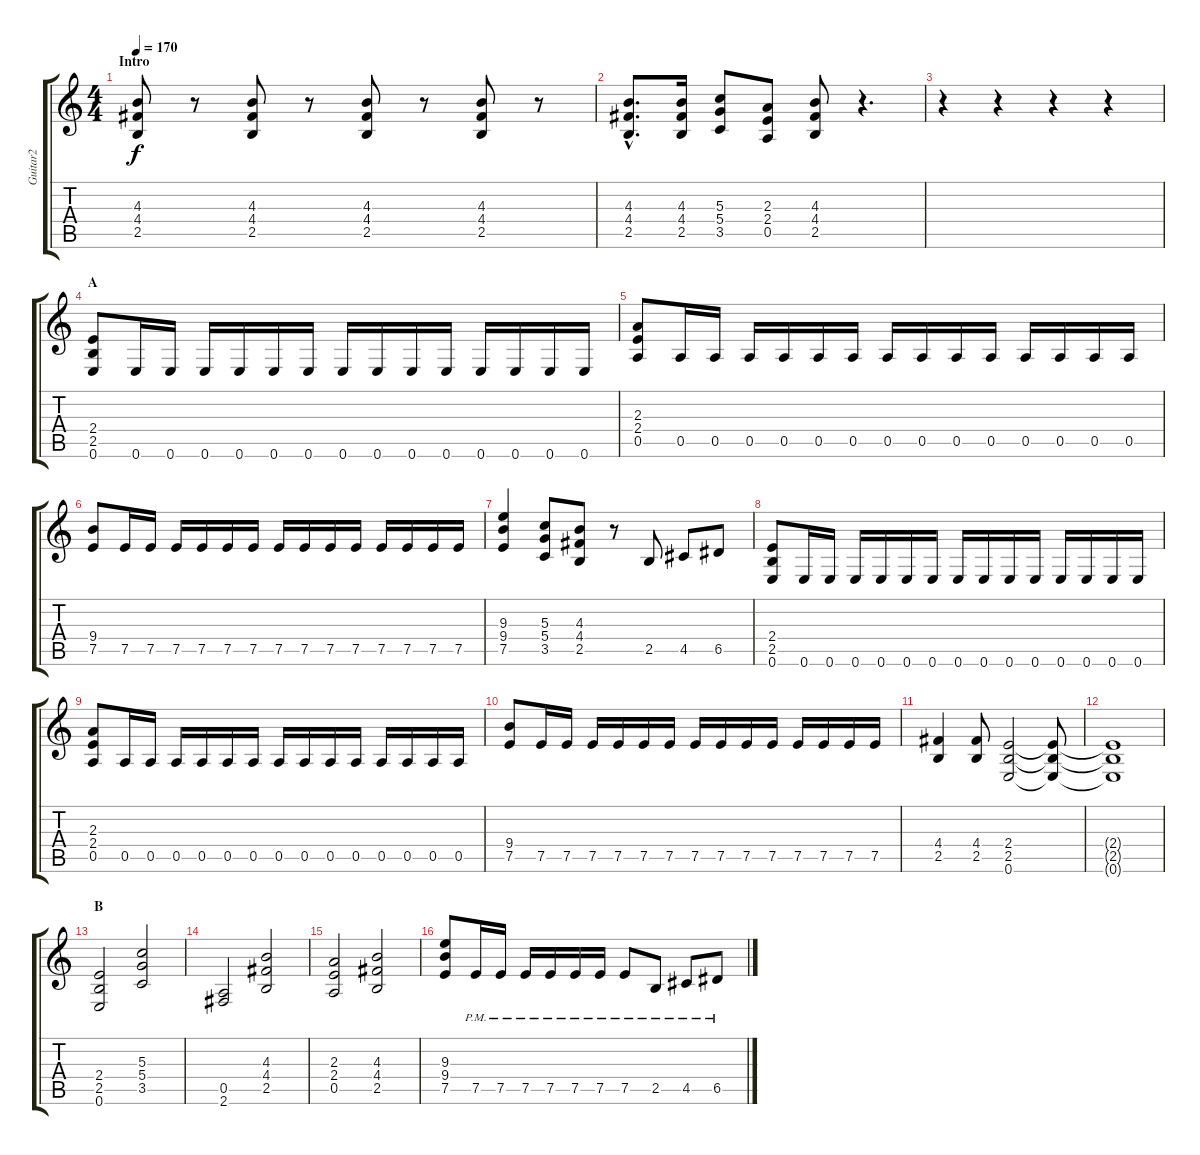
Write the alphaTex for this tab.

\track ("Guitar2" "Guitar2") {instrument distortionguitar}
\staff {score tabs}
\tuning (E4 B3 G3 D3 A2 E2) {hide}
\ts (4 4)
\section ("" "Intro")
\tempo 170
\clef g2
\ks c
(4.3 4.4 2.5).8{dy f instrument distortionguitar} r.8 (4.3 4.4 2.5).8 r.8 (4.3 4.4 2.5).8 r.8 (4.3 4.4 2.5).8 r.8 |
(4.3{hac} 4.4{hac} 2.5{hac}).8{d} (4.3 4.4 2.5).16 (5.3 5.4 3.5).8 (2.3 2.4 0.5).8 (4.3 4.4 2.5).8 r.4{d} |
r.4 r.4 r.4 r.4 |
\section ("" "A")
(2.4 2.5 0.6).8 0.6.16 0.6.16 0.6.16 0.6.16 0.6.16 0.6.16 0.6.16 0.6.16 0.6.16 0.6.16 0.6.16 0.6.16 0.6.16 0.6.16 |
(2.3 2.4 0.5).8 0.5.16 0.5.16 0.5.16 0.5.16 0.5.16 0.5.16 0.5.16 0.5.16 0.5.16 0.5.16 0.5.16 0.5.16 0.5.16 0.5.16 |
(9.4 7.5).8 7.5.16 7.5.16 7.5.16 7.5.16 7.5.16 7.5.16 7.5.16 7.5.16 7.5.16 7.5.16 7.5.16 7.5.16 7.5.16 7.5.16 |
(9.3 9.4 7.5).4 (5.3 5.4 3.5).8 (4.3 4.4 2.5).8 r.8 2.5.8 4.5.8 6.5.8 |
(2.4 2.5 0.6).8 0.6.16 0.6.16 0.6.16 0.6.16 0.6.16 0.6.16 0.6.16 0.6.16 0.6.16 0.6.16 0.6.16 0.6.16 0.6.16 0.6.16 |
(2.3 2.4 0.5).8 0.5.16 0.5.16 0.5.16 0.5.16 0.5.16 0.5.16 0.5.16 0.5.16 0.5.16 0.5.16 0.5.16 0.5.16 0.5.16 0.5.16 |
(9.4 7.5).8 7.5.16 7.5.16 7.5.16 7.5.16 7.5.16 7.5.16 7.5.16 7.5.16 7.5.16 7.5.16 7.5.16 7.5.16 7.5.16 7.5.16 |
(4.4 2.5).4 (4.4 2.5).8 (2.4 2.5 0.6).2 (2.4{t} 2.5{t} 0.6{t}).8 |
(2.4{t} 2.5{t} 0.6{t}).1 |
\section ("" "B")
(2.4 2.5 0.6).2 (5.3 5.4 3.5).2 |
(0.5 2.6).2 (4.3 4.4 2.5).2 |
(2.3 2.4 0.5).2 (4.3 4.4 2.5).2 |
(9.3 9.4 7.5).8 7.5{pm}.16 7.5{pm}.16 7.5{pm}.16 7.5{pm}.16 7.5{pm}.16 7.5{pm}.16 7.5{pm}.8 2.5{pm}.8 4.5{pm}.8 6.5{pm}.8
